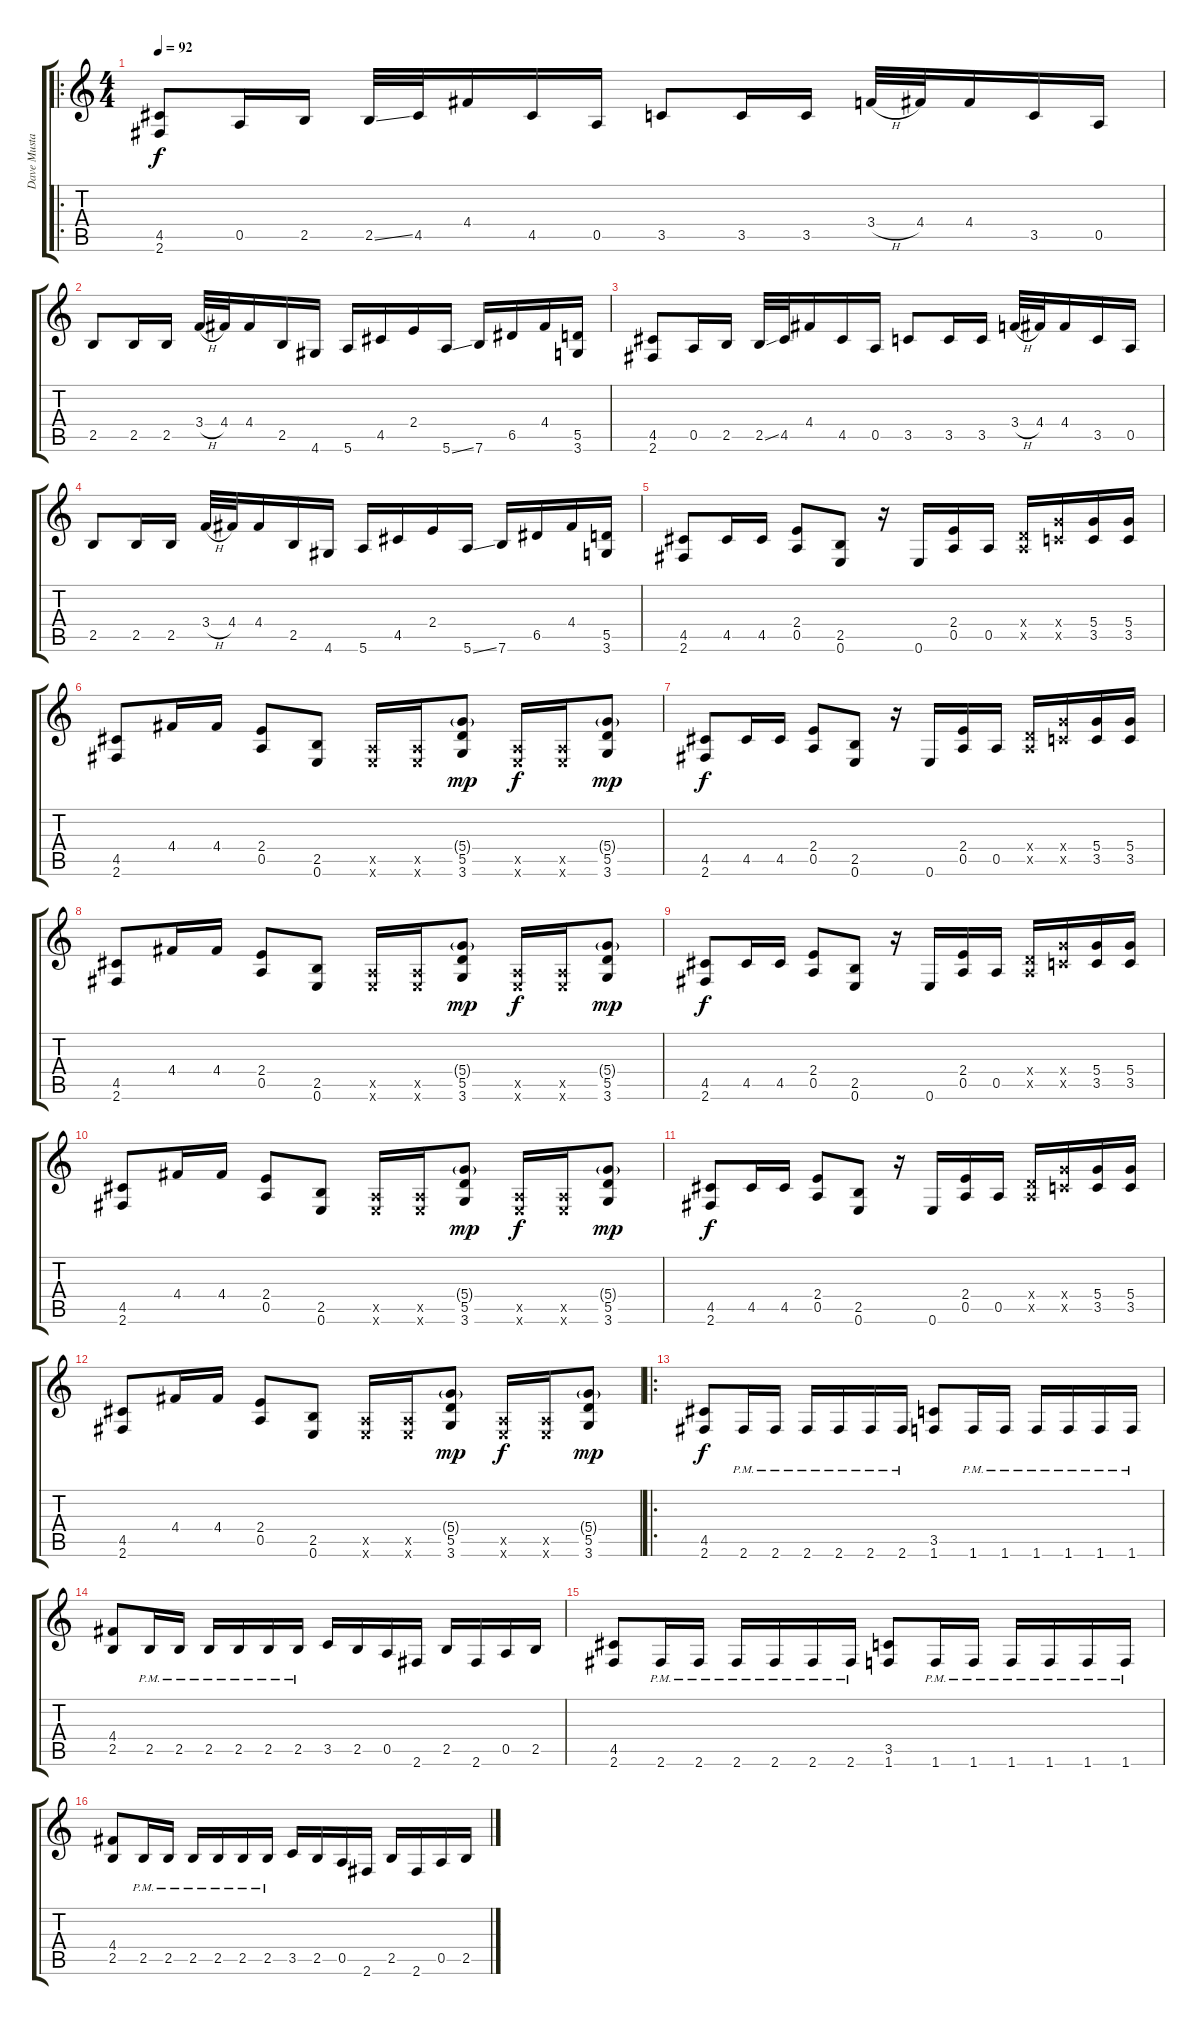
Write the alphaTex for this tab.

\track ("Dave Mustaine" "Dave Musta") {instrument distortionguitar}
\staff {score tabs}
\tuning (E4 B3 G3 D3 A2 E2) {hide}
\ro
\ts (4 4)
\tempo 92
\clef g2
\ks c
(4.5 2.6).8{dy f} 0.5.16 2.5.16 2.5{ss}.32 4.5.32 4.4.16 4.5.16 0.5.16 3.5.8 3.5.16 3.5.16 3.4{h}.32 4.4.32 4.4.16 3.5.16 0.5.16 |
2.5.8 2.5.16 2.5.16 3.4{h}.32 4.4.32 4.4.16 2.5.16 4.6.16 5.6.16 4.5.16 2.4.16 5.6{ss}.16 7.6.16 6.5.16 4.4.16 (5.5 3.6).16 |
(4.5 2.6).8 0.5.16 2.5.16 2.5{ss}.32 4.5.32 4.4.16 4.5.16 0.5.16 3.5.8 3.5.16 3.5.16 3.4{h}.32 4.4.32 4.4.16 3.5.16 0.5.16 |
2.5.8 2.5.16 2.5.16 3.4{h}.32 4.4.32 4.4.16 2.5.16 4.6.16 5.6.16 4.5.16 2.4.16 5.6{ss}.16 7.6.16 6.5.16 4.4.16 (5.5 3.6).16 |
(4.5 2.6).8 4.5.16 4.5.16 (2.4 0.5).8 (2.5 0.6).8 r.16 0.6.16 (2.4 0.5).16 0.5.16 (0.4{x} 0.5{x}).16 (5.4{x} 3.5{x}).16 (5.4 3.5).16 (5.4 3.5).16 |
(4.5 2.6).8 4.4.16 4.4.16 (2.4 0.5).8 (2.5 0.6).8 (0.5{x} 0.6{x}).16 (0.5{x} 0.6{x}).16 (5.4{g} 5.5 3.6).8{dy mp} (0.5{x} 0.6{x}).16{dy f} (0.5{x} 0.6{x}).16 (5.4{g} 5.5 3.6).8{dy mp} |
(4.5 2.6).8{dy f} 4.5.16 4.5.16 (2.4 0.5).8 (2.5 0.6).8 r.16 0.6.16 (2.4 0.5).16 0.5.16 (0.4{x} 0.5{x}).16 (5.4{x} 3.5{x}).16 (5.4 3.5).16 (5.4 3.5).16 |
(4.5 2.6).8 4.4.16 4.4.16 (2.4 0.5).8 (2.5 0.6).8 (0.5{x} 0.6{x}).16 (0.5{x} 0.6{x}).16 (5.4{g} 5.5 3.6).8{dy mp} (0.5{x} 0.6{x}).16{dy f} (0.5{x} 0.6{x}).16 (5.4{g} 5.5 3.6).8{dy mp} |
(4.5 2.6).8{dy f} 4.5.16 4.5.16 (2.4 0.5).8 (2.5 0.6).8 r.16 0.6.16 (2.4 0.5).16 0.5.16 (0.4{x} 0.5{x}).16 (5.4{x} 3.5{x}).16 (5.4 3.5).16 (5.4 3.5).16 |
(4.5 2.6).8 4.4.16 4.4.16 (2.4 0.5).8 (2.5 0.6).8 (0.5{x} 0.6{x}).16 (0.5{x} 0.6{x}).16 (5.4{g} 5.5 3.6).8{dy mp} (0.5{x} 0.6{x}).16{dy f} (0.5{x} 0.6{x}).16 (5.4{g} 5.5 3.6).8{dy mp} |
(4.5 2.6).8{dy f} 4.5.16 4.5.16 (2.4 0.5).8 (2.5 0.6).8 r.16 0.6.16 (2.4 0.5).16 0.5.16 (0.4{x} 0.5{x}).16 (5.4{x} 3.5{x}).16 (5.4 3.5).16 (5.4 3.5).16 |
(4.5 2.6).8 4.4.16 4.4.16 (2.4 0.5).8 (2.5 0.6).8 (0.5{x} 0.6{x}).16 (0.5{x} 0.6{x}).16 (5.4{g} 5.5 3.6).8{dy mp} (0.5{x} 0.6{x}).16{dy f} (0.5{x} 0.6{x}).16 (5.4{g} 5.5 3.6).8{dy mp} |
\ro
(4.5 2.6).8{dy f} 2.6{pm}.16 2.6{pm}.16 2.6{pm}.16 2.6{pm}.16 2.6{pm}.16 2.6{pm}.16 (3.5 1.6).8 1.6{pm}.16 1.6{pm}.16 1.6{pm}.16 1.6{pm}.16 1.6{pm}.16 1.6{pm}.16 |
(4.4 2.5).8 2.5{pm}.16 2.5{pm}.16 2.5{pm}.16 2.5{pm}.16 2.5{pm}.16 2.5{pm}.16 3.5.16 2.5.16 0.5.16 2.6.16 2.5.16 2.6.16 0.5.16 2.5.16 |
(4.5 2.6).8 2.6{pm}.16 2.6{pm}.16 2.6{pm}.16 2.6{pm}.16 2.6{pm}.16 2.6{pm}.16 (3.5 1.6).8 1.6{pm}.16 1.6{pm}.16 1.6{pm}.16 1.6{pm}.16 1.6{pm}.16 1.6{pm}.16 |
(4.4 2.5).8 2.5{pm}.16 2.5{pm}.16 2.5{pm}.16 2.5{pm}.16 2.5{pm}.16 2.5{pm}.16 3.5.16 2.5.16 0.5.16 2.6.16 2.5.16 2.6.16 0.5.16 2.5.16
